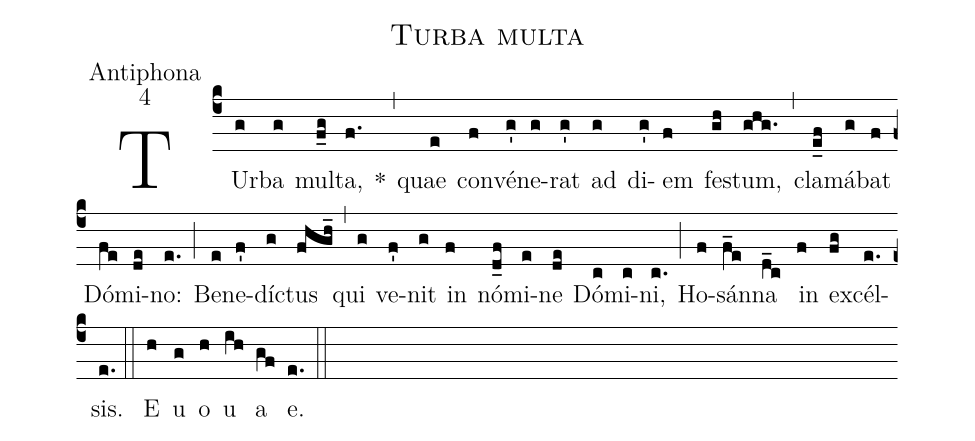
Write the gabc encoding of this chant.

name:Turba multa;
office-part:Antiphona;
mode:4;
%%
(c4) TUr(g)ba(g) mul(f_g)ta,(f.) *(,) quae(e) con(f)vé(g')ne(g)rat(g') ad(g) di(g')em(f) fe(gh)stum,(ghg.) (,) cla(e_f)má(g)bat(f) Dó(fe)mi(de)no:(e.) (;) Be(e)ne(f')dí(g)ctus(fhgh_) (,) qui(g) ve(f')nit(g) in(f) nó(d_f)mi(e)ne(de) Dó(c)mi(c)ni,(c.) (;) Ho(f)sán(f_e)na(d_c) in(f) ex(fg)cél(e.)sis.(e.) (::) <eu>E(h) u(g) o(h) u(ih) a(gf) e.</eu>(e.) (::)
